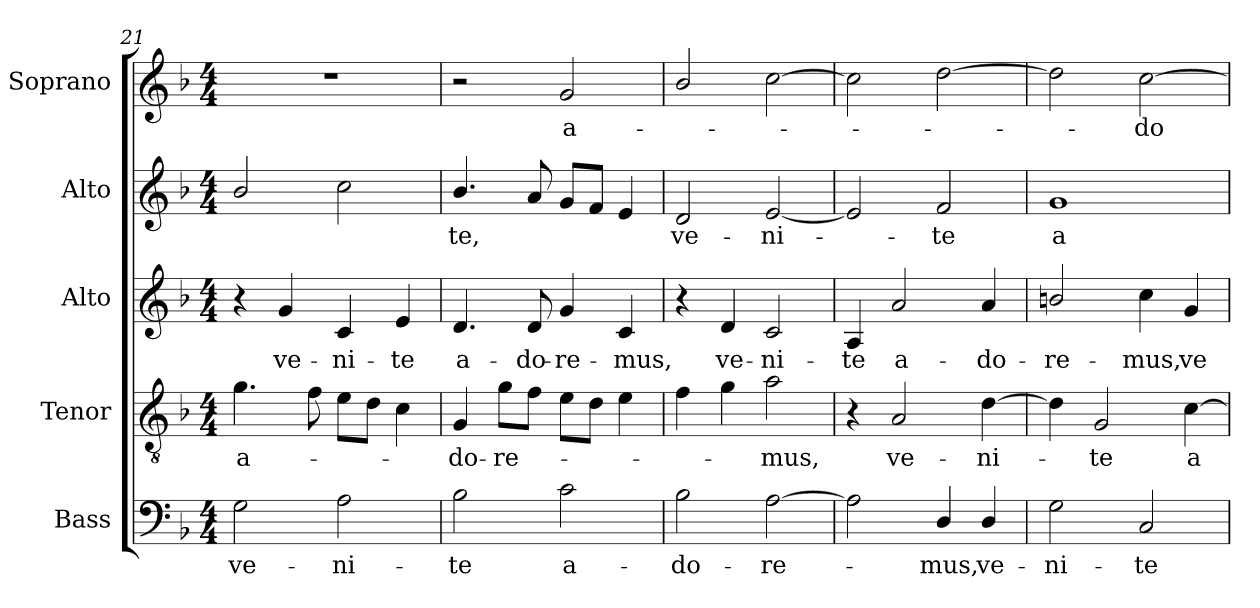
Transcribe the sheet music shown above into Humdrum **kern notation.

**kern	**text	**kern	**text	**kern	**text	**kern	**text	**kern	**text
*part5	*part5	*part4	*part4	*part3	*part3	*part2	*part2	*part1	*part1
*staff5	*staff5	*staff4	*staff4	*staff3	*staff3	*staff2	*staff2	*staff1	*staff1
*I"Bass	*	*I"Tenor	*	*I"Alto	*	*I"Alto	*	*I"Soprano	*
*I'B.	*	*I'T.	*	*I'A.	*	*I'A.	*	*I'S.	*
*clefF4	*	*clefGv2	*	*clefG2	*	*clefG2	*	*clefG2	*
*	*	*ITrd7c12	*	*	*	*	*	*	*
*k[b-]	*	*k[b-]	*	*k[b-]	*	*k[b-]	*	*k[b-]	*
*F:	*	*F:	*	*F:	*	*F:	*	*F:	*
*M4/4	*	*M4/4	*	*M4/4	*	*M4/4	*	*M4/4	*
=21	=21	=21	=21	=21	=21	=21	=21	=21	=21
!	!LO:LY:b:color=#000000	!	!	!	!	!	!	!	!
!	!	!	!LO:LY:b:color=#000000	!	!	!	!	!	!
2Gi\	ve-	4.Gi\	a-	4r	.	2b-i/	.	1r	.
!	!	!	!	!	!LO:LY:b:color=#000000	!	!	!	!
.	.	.	.	4gi/	ve-	.	.	.	.
.	.	8Fi\	.	.	.	.	.	.	.
!	!LO:LY:b:color=#000000	!	!	!	!	!	!	!	!
!	!	!	!	!	!LO:LY:b:color=#000000	!	!	!	!
2Ai\	-ni-	8Ei\L	.	4ci/	-ni-	2cci\	.	.	.
.	.	8Di\J	.	.	.	.	.	.	.
!	!	!	!	!	!LO:LY:b:color=#000000	!	!	!	!
.	.	4Ci\	.	4ei/	-te	.	.	.	.
!!LO:LB:g=z
=22	=22	=22	=22	=22	=22	=22	=22	=22	=22
!	!LO:LY:b:color=#000000	!	!	!	!	!	!	!	!
!	!	!	!LO:LY:b:color=#000000	!	!	!	!	!	!
!	!	!	!	!	!LO:LY:b:color=#000000	!	!	!	!
!	!	!	!	!	!	!	!LO:LY:b:color=#000000	!	!
2B-i\	-te	4GGi/	-do-	4.di/	a-	4.b-i/	-te,	2r	.
!	!	!	!LO:LY:b:color=#000000	!	!	!	!	!	!
.	.	8Gi\L	-re-	.	.	.	.	.	.
!	!	!	!	!	!LO:LY:b:color=#000000	!	!	!	!
.	.	8Fi\J	.	8di/	-do-	8ai/	.	.	.
!	!LO:LY:b:color=#000000	!	!	!	!	!	!	!	!
!	!	!	!	!	!LO:LY:b:color=#000000	!	!	!	!
!	!	!	!	!	!	!	!	!	!LO:LY:b:color=#000000
2ci\	a-	8Ei\L	.	4gi/	-re-	8gi/L	.	2gi/	a-
.	.	8Di\J	.	.	.	8fi/J	.	.	.
!	!	!	!	!	!LO:LY:b:color=#000000	!	!	!	!
.	.	4Ei\	.	4ci/	-mus,	4ei/	.	.	.
=23	=23	=23	=23	=23	=23	=23	=23	=23	=23
!	!LO:LY:b:color=#000000	!	!	!	!	!	!	!	!
!	!	!	!	!	!	!	!LO:LY:b:color=#000000	!	!
2B-i\	-do-	4Fi\	.	4r	.	2di/	ve-	2b-i/	.
!	!	!	!	!	!LO:LY:b:color=#000000	!	!	!	!
.	.	4Gi\	.	4di/	ve-	.	.	.	.
!	!LO:LY:b:color=#000000	!	!	!	!	!	!	!	!
!	!	!	!LO:LY:b:color=#000000	!	!	!	!	!	!
!	!	!	!	!	!LO:LY:b:color=#000000	!	!	!	!
!	!	!	!	!	!	!	!LO:LY:b:color=#000000	!	!
[2Ai\	-re-	2Ai\	-mus,	2ci/	-ni-	[2ei/	-ni-	[2cci\	.
=24	=24	=24	=24	=24	=24	=24	=24	=24	=24
!	!	!	!	!	!LO:LY:b:color=#000000	!	!	!	!
2Ai\]	.	4r	.	4Ai/	-te	2ei/]	.	2cci\]	.
!	!	!	!LO:LY:b:color=#000000	!	!	!	!	!	!
!	!	!	!	!	!LO:LY:b:color=#000000	!	!	!	!
.	.	2AAi/	ve-	2ai/	a-	.	.	.	.
!	!LO:LY:b:color=#000000	!	!	!	!	!	!	!	!
!	!	!	!	!	!	!	!LO:LY:b:color=#000000	!	!
4Di/	-mus,	.	.	.	.	2fi/	-te	[2ddi\	.
!	!LO:LY:b:color=#000000	!	!	!	!	!	!	!	!
!	!	!	!LO:LY:b:color=#000000	!	!	!	!	!	!
!	!	!	!	!	!LO:LY:b:color=#000000	!	!	!	!
4Di/	ve-	[4Di\	-ni-	4ai/	-do-	.	.	.	.
=25	=25	=25	=25	=25	=25	=25	=25	=25	=25
!	!LO:LY:b:color=#000000	!	!	!	!	!	!	!	!
!	!	!	!	!	!LO:LY:b:color=#000000	!	!	!	!
!	!	!	!	!	!	!	!LO:LY:b:color=#000000	!	!
2Gi\	-ni-	4Di\]	.	2bni/	-re-	1gi	a-	2ddi\]	.
!	!	!	!LO:LY:b:color=#000000	!	!	!	!	!	!
.	.	2GGi/	-te	.	.	.	.	.	.
!	!LO:LY:b:color=#000000	!	!	!	!	!	!	!	!
!	!	!	!	!	!LO:LY:b:color=#000000	!	!	!	!
!	!	!	!	!	!	!	!	!	!LO:LY:b:color=#000000
2Ci/	-te	.	.	4cci\	-mus,	.	.	[2cci\	-do-
!	!	!	!LO:LY:b:color=#000000	!	!	!	!	!	!
!	!	!	!	!	!LO:LY:b:color=#000000	!	!	!	!
.	.	[4Ci\	a-	4gi/	ve-	.	.	.	.
=	=	=	=	=	=	=	=	=	=
*-	*-	*-	*-	*-	*-	*-	*-	*-	*-
